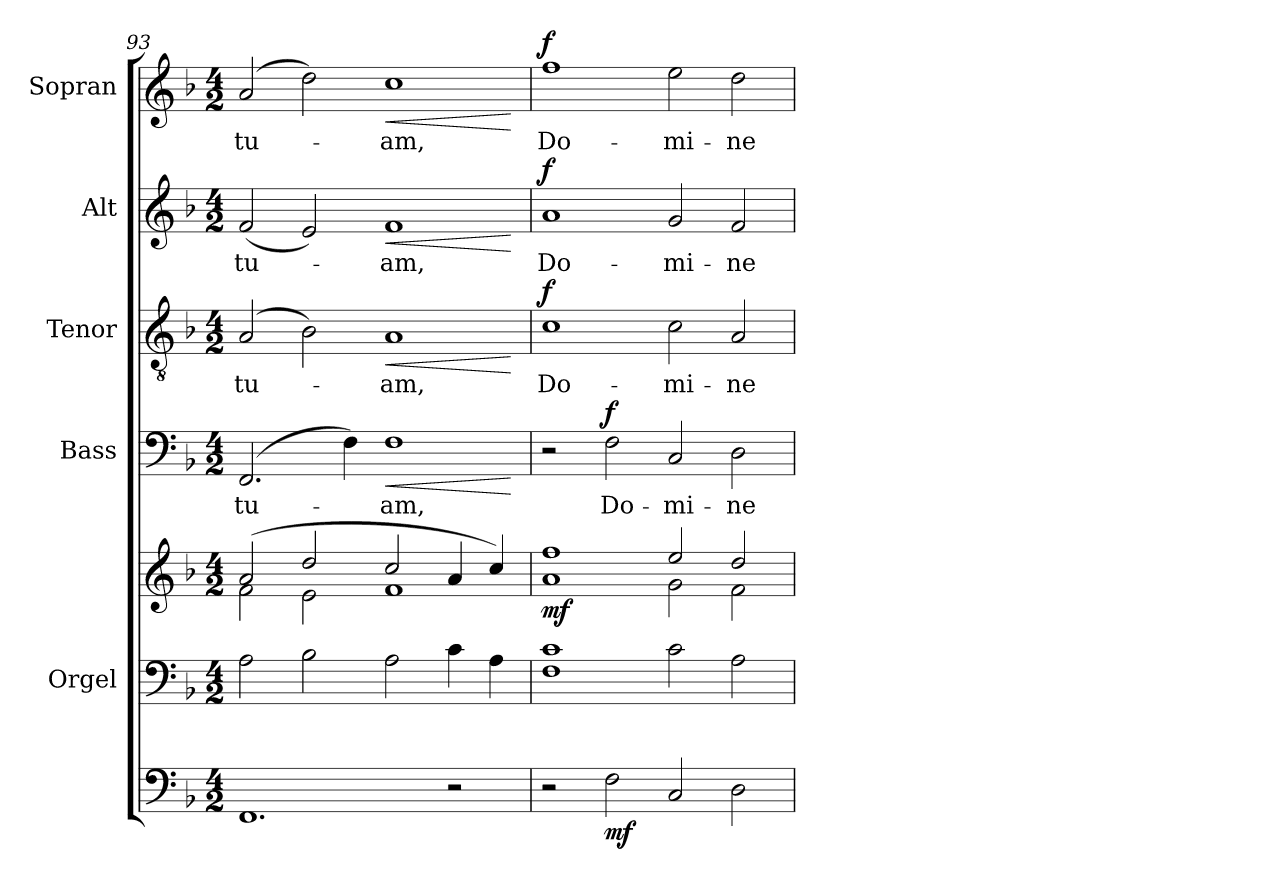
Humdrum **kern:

**kern	**dynam	**kern	**kern	**dynam	**kern	**text	**dynam	**kern	**text	**dynam	**kern	**text	**dynam	**kern	**text	**dynam
*part6	*part6	*part5	*part5	*part5	*part4	*part4	*part4	*part3	*part3	*part3	*part2	*part2	*part2	*part1	*part1	*part1
*staff7	*staff7	*staff6	*staff5	*staff5/6	*staff4	*staff4	*staff4	*staff3	*staff3	*staff3	*staff2	*staff2	*staff2	*staff1	*staff1	*staff1
*	*	*I"Orgel	*	*	*I"Bass	*	*	*I"Tenor	*	*	*I"Alt	*	*	*I"Sopran	*	*
*	*	*I'Org.	*	*	*I'B	*	*	*I'T	*	*	*I'A	*	*	*I'S	*	*
*clefF4	*	*clefF4	*clefG2	*	*clefF4	*	*	*clefGv2	*	*	*clefG2	*	*	*clefG2	*	*
*ITrd7c12	*	*	*	*	*	*	*	*	*	*	*	*	*	*	*	*
*k[b-]	*	*k[b-]	*k[b-]	*	*k[b-]	*	*	*k[b-]	*	*	*k[b-]	*	*	*k[b-]	*	*
*F:	*	*F:	*F:	*	*F:	*	*	*F:	*	*	*F:	*	*	*F:	*	*
*M4/2	*	*M4/2	*M4/2	*	*M4/2	*	*	*M4/2	*	*	*M4/2	*	*	*M4/2	*	*
=93	=93	=93	=93	=93	=93	=93	=93	=93	=93	=93	=93	=93	=93	=93	=93	=93
*	*	*	*^	*	*	*	*	*	*	*	*	*	*	*	*	*
!	!	!	!	!	!	!	!LO:LY:b	!	!	!LO:LY:b	!	!	!LO:LY:b	!	!	!LO:LY:b	!
1.FFF	.	2A\	(2a/	2f\	.	(2.FF/	tu-	.	(2A/	tu-	.	(<2f/	tu-	.	(2a/	tu-	.
.	.	2B-\	2dd/	2e\	.	.	.	.	2B-\)	.	.	2e/)	.	.	2dd\)	.	.
.	.	.	.	.	.	4F\)	.	.	.	.	.	.	.	.	.	.	.
!	!	!	!	!	!	!	!LO:LY:b	!LO:HP:b	!	!LO:LY:b	!LO:HP:b	!	!LO:LY:b	!LO:HP:b	!	!LO:LY:b	!LO:HP:b
.	.	2A\	2cc/	1f	.	1F	-am,	<	1A	-am,	<	1f	-am,	<	1cc	-am,	<
2r	.	4c\	4a/	.	.	.	.	.	.	.	.	.	.	.	.	.	.
.	.	4A\	4cc/)	.	.	.	.	.	.	.	.	.	.	.	.	.	.
*	*	*	*v	*v	*	*	*	*	*	*	*	*	*	*	*	*	*
.	.	.	.	.	.	.	[	.	.	[	.	.	[	.	.	[
=94	=94	=94	=94	=94	=94	=94	=94	=94	=94	=94	=94	=94	=94	=94	=94	=94
*	*	*	*^	*	*	*	*	*	*	*	*	*	*	*	*	*
!	!	!	!	!	!LO:DY:b	!	!	!	!	!LO:LY:b	!LO:DY:a	!	!LO:LY:b	!LO:DY:a	!	!LO:LY:b	!LO:DY:a
2r	.	1F 1c	1ff	1a	mf	2r	.	.	1c	Do-	f	1a	Do-	f	1ff	Do-	f
!	!LO:DY:b	!	!	!	!	!	!LO:LY:b	!LO:DY:a	!	!	!	!	!	!	!	!	!
2FF\	mf	.	.	.	.	2F\	Do-	f	.	.	.	.	.	.	.	.	.
!	!	!	!	!	!	!	!LO:LY:b	!	!	!LO:LY:b	!	!	!LO:LY:b	!	!	!LO:LY:b	!
2CC/	.	2c\	2ee/	2g\	.	2C/	-mi-	.	2c\	-mi-	.	2g/	-mi-	.	2ee\	-mi-	.
!	!	!	!	!	!	!	!LO:LY:b	!	!	!LO:LY:b	!	!	!LO:LY:b	!	!	!LO:LY:b	!
2DD\	.	2A\	2dd/	2f\	.	2D\	-ne	.	2A/	-ne	.	2f/	-ne	.	2dd\	-ne	.
*	*	*	*v	*v	*	*	*	*	*	*	*	*	*	*	*	*	*
=	=	=	=	=	=	=	=	=	=	=	=	=	=	=	=	=
*-	*-	*-	*-	*-	*-	*-	*-	*-	*-	*-	*-	*-	*-	*-	*-	*-
